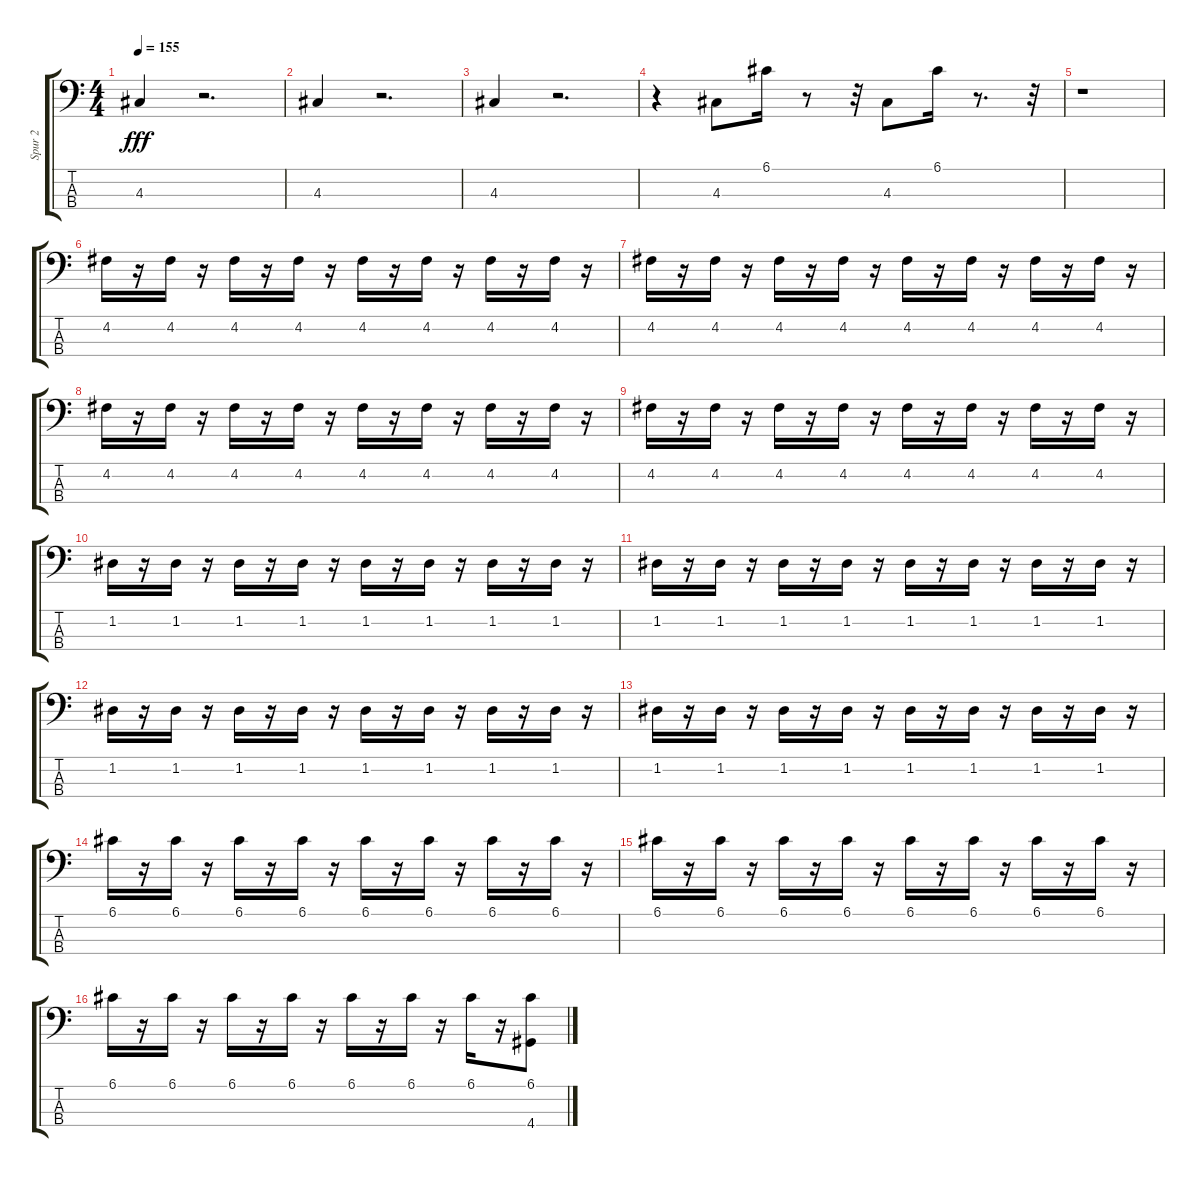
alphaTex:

\track ("Spur 2" "Spur 2") {instrument electricbassfinger}
\staff {score tabs}
\tuning (G2 D2 A1 E1) {hide}
\ts (4 4)
\tempo 155
\clef f4
\ks c
4.3.4{dy fff} r.2{d} |
4.3.4 r.2{d} |
4.3.4 r.2{d} |
r.4 4.3.8 6.1.16 r.8 r.32 4.3.8 6.1.16 r.8{d} r.32 |
r.1 |
4.2.16 r.16 4.2.16 r.16 4.2.16 r.16 4.2.16 r.16 4.2.16 r.16 4.2.16 r.16 4.2.16 r.16 4.2.16 r.16 |
4.2.16 r.16 4.2.16 r.16 4.2.16 r.16 4.2.16 r.16 4.2.16 r.16 4.2.16 r.16 4.2.16 r.16 4.2.16 r.16 |
4.2.16 r.16 4.2.16 r.16 4.2.16 r.16 4.2.16 r.16 4.2.16 r.16 4.2.16 r.16 4.2.16 r.16 4.2.16 r.16 |
4.2.16 r.16 4.2.16 r.16 4.2.16 r.16 4.2.16 r.16 4.2.16 r.16 4.2.16 r.16 4.2.16 r.16 4.2.16 r.16 |
1.2.16 r.16 1.2.16 r.16 1.2.16 r.16 1.2.16 r.16 1.2.16 r.16 1.2.16 r.16 1.2.16 r.16 1.2.16 r.16 |
1.2.16 r.16 1.2.16 r.16 1.2.16 r.16 1.2.16 r.16 1.2.16 r.16 1.2.16 r.16 1.2.16 r.16 1.2.16 r.16 |
1.2.16 r.16 1.2.16 r.16 1.2.16 r.16 1.2.16 r.16 1.2.16 r.16 1.2.16 r.16 1.2.16 r.16 1.2.16 r.16 |
1.2.16 r.16 1.2.16 r.16 1.2.16 r.16 1.2.16 r.16 1.2.16 r.16 1.2.16 r.16 1.2.16 r.16 1.2.16 r.16 |
6.1.16 r.16 6.1.16 r.16 6.1.16 r.16 6.1.16 r.16 6.1.16 r.16 6.1.16 r.16 6.1.16 r.16 6.1.16 r.16 |
6.1.16 r.16 6.1.16 r.16 6.1.16 r.16 6.1.16 r.16 6.1.16 r.16 6.1.16 r.16 6.1.16 r.16 6.1.16 r.16 |
6.1.16 r.16 6.1.16 r.16 6.1.16 r.16 6.1.16 r.16 6.1.16 r.16 6.1.16 r.16 6.1.16 r.16 (6.1 4.4).8
